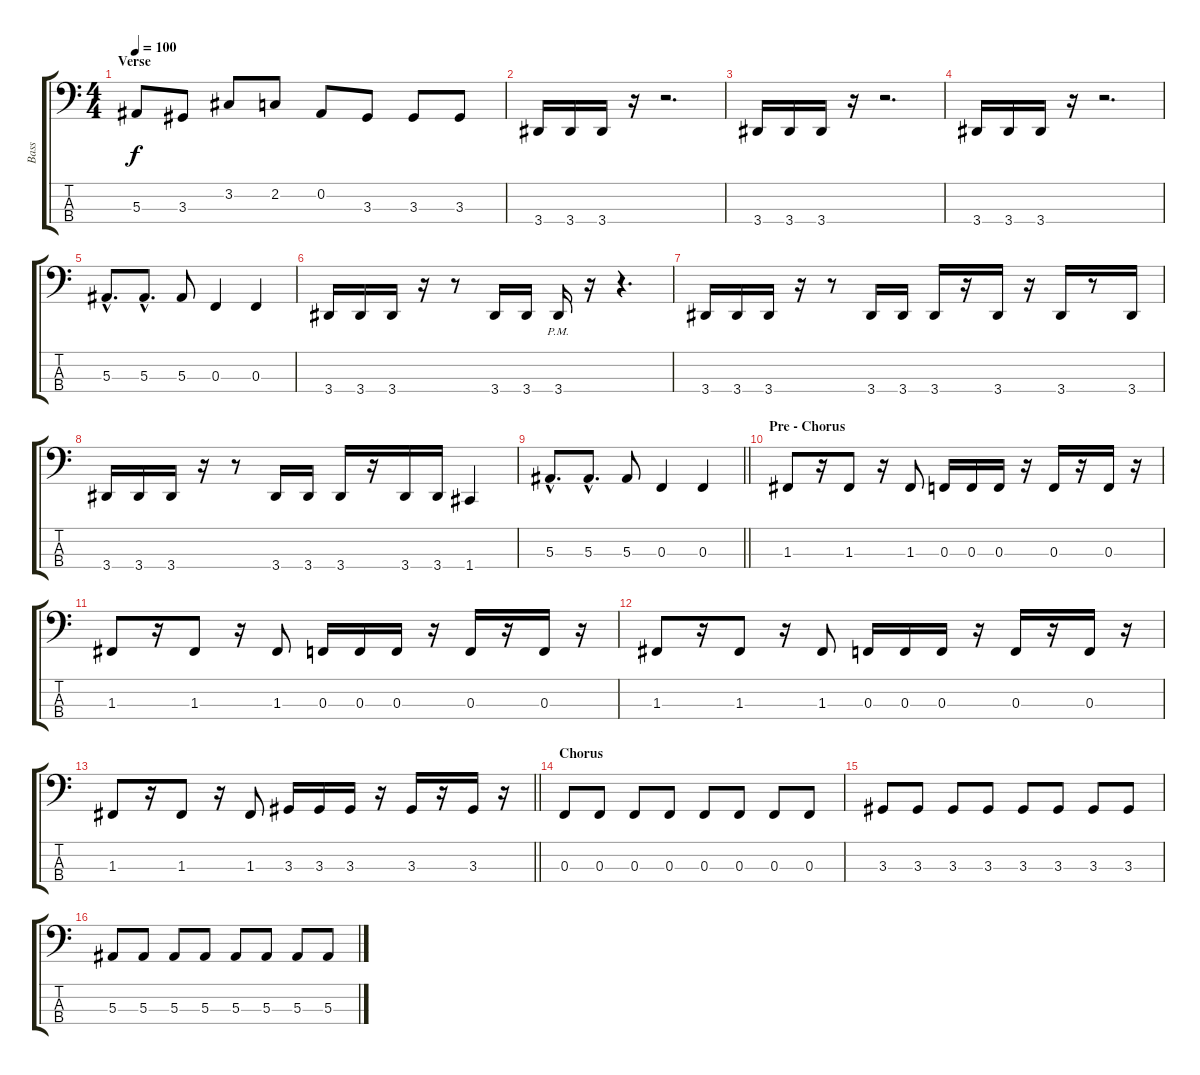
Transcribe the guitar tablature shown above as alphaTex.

\track ("Bass" "Bass") {instrument electricbassfinger}
\staff {score tabs}
\tuning (Eb2 Bb1 F1 C1) {hide}
\ts (4 4)
\section ("" "Verse")
\tempo 100
\clef f4
\ks c
5.3.8{dy f} 3.3.8 3.2.8 2.2.8 0.2.8 3.3.8 3.3.8 3.3.8 |
3.4.16 3.4.16 3.4.16 r.16 r.2{d} |
3.4.16 3.4.16 3.4.16 r.16 r.2{d} |
3.4.16 3.4.16 3.4.16 r.16 r.2{d} |
5.3{hac}.8{d} 5.3{hac}.8{d} 5.3.8 0.3.4 0.3.4 |
3.4.16 3.4.16 3.4.16 r.16 r.8 3.4.16 3.4.16 3.4{pm}.16 r.16 r.4{d} |
3.4.16 3.4.16 3.4.16 r.16 r.8 3.4.16 3.4.16 3.4.16 r.16 3.4.16 r.16 3.4.16 r.8 3.4.16 |
3.4.16 3.4.16 3.4.16 r.16 r.8 3.4.16 3.4.16 3.4.16 r.16 3.4.16 3.4.16 1.4.4 |
\barLineRight lightlight
5.3{hac}.8{d} 5.3{hac}.8{d} 5.3.8 0.3.4 0.3.4 |
\section ("" "Pre - Chorus")
1.3.8 r.16 1.3.8 r.16 1.3.8 0.3.16 0.3.16 0.3.16 r.16 0.3.16 r.16 0.3.16 r.16 |
1.3.8 r.16 1.3.8 r.16 1.3.8 0.3.16 0.3.16 0.3.16 r.16 0.3.16 r.16 0.3.16 r.16 |
1.3.8 r.16 1.3.8 r.16 1.3.8 0.3.16 0.3.16 0.3.16 r.16 0.3.16 r.16 0.3.16 r.16 |
\barLineRight lightlight
1.3.8 r.16 1.3.8 r.16 1.3.8 3.3.16 3.3.16 3.3.16 r.16 3.3.16 r.16 3.3.16 r.16 |
\section ("" "Chorus")
0.3.8 0.3.8 0.3.8 0.3.8 0.3.8 0.3.8 0.3.8 0.3.8 |
3.3.8 3.3.8 3.3.8 3.3.8 3.3.8 3.3.8 3.3.8 3.3.8 |
5.3.8 5.3.8 5.3.8 5.3.8 5.3.8 5.3.8 5.3.8 5.3.8
